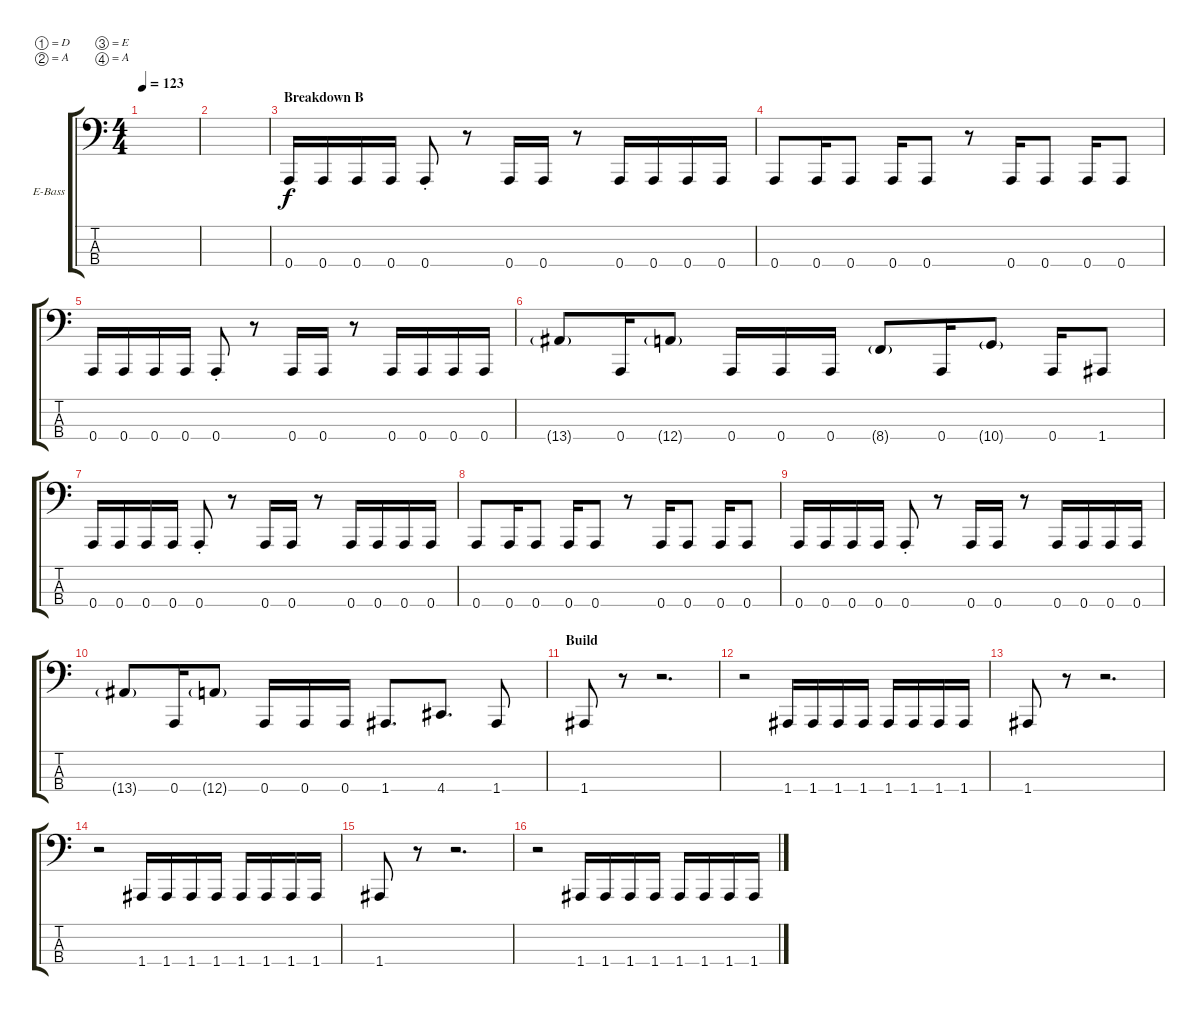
\bracketExtendMode groupsimilarinstruments
\firstSystemTrackNameOrientation horizontal
\otherSystemsTrackNameOrientation horizontal
\track ("Electric Bass" "E-Bass") {instrument electricbassfinger}
\staff {score tabs}
\tuning (D2 A1 E1 A0)
\ts (4 4)
\tempo 123
\clef f4
\ks aminor
|
|
\section ("" "Breakdown B")
0.4.16 0.4.16 0.4.16 0.4.16 0.4{st}.8 r.8 0.4.16 0.4.16 r.8 0.4.16 0.4.16 0.4.16 0.4.16 |
0.4.8 0.4.16 0.4.8 0.4.16 0.4.8 r.8 0.4.16 0.4.8 0.4.16 0.4.8 |
0.4.16 0.4.16 0.4.16 0.4.16 0.4{st}.8 r.8 0.4.16 0.4.16 r.8 0.4.16 0.4.16 0.4.16 0.4.16 |
13.4{g}.8 0.4.16 12.4{g}.8 0.4.16 0.4.16 0.4.16 8.4{g}.8 0.4.16 10.4{g}.8 0.4.16 1.4.8 |
0.4.16 0.4.16 0.4.16 0.4.16 0.4{st}.8 r.8 0.4.16 0.4.16 r.8 0.4.16 0.4.16 0.4.16 0.4.16 |
0.4.8 0.4.16 0.4.8 0.4.16 0.4.8 r.8 0.4.16 0.4.8 0.4.16 0.4.8 |
0.4.16 0.4.16 0.4.16 0.4.16 0.4{st}.8 r.8 0.4.16 0.4.16 r.8 0.4.16 0.4.16 0.4.16 0.4.16 |
13.4{g}.8 0.4.16 12.4{g}.8 0.4.16 0.4.16 0.4.16 1.4.8{d} 4.4.8{d} 1.4.8 |
\section ("" "Build")
1.4.8 r.8 r.2{d} |
r.2 1.4.16 1.4.16 1.4.16 1.4.16 1.4.16 1.4.16 1.4.16 1.4.16 |
1.4.8 r.8 r.2{d} |
r.2 1.4.16 1.4.16 1.4.16 1.4.16 1.4.16 1.4.16 1.4.16 1.4.16 |
1.4.8 r.8 r.2{d} |
r.2 1.4.16 1.4.16 1.4.16 1.4.16 1.4.16 1.4.16 1.4.16 1.4.16
